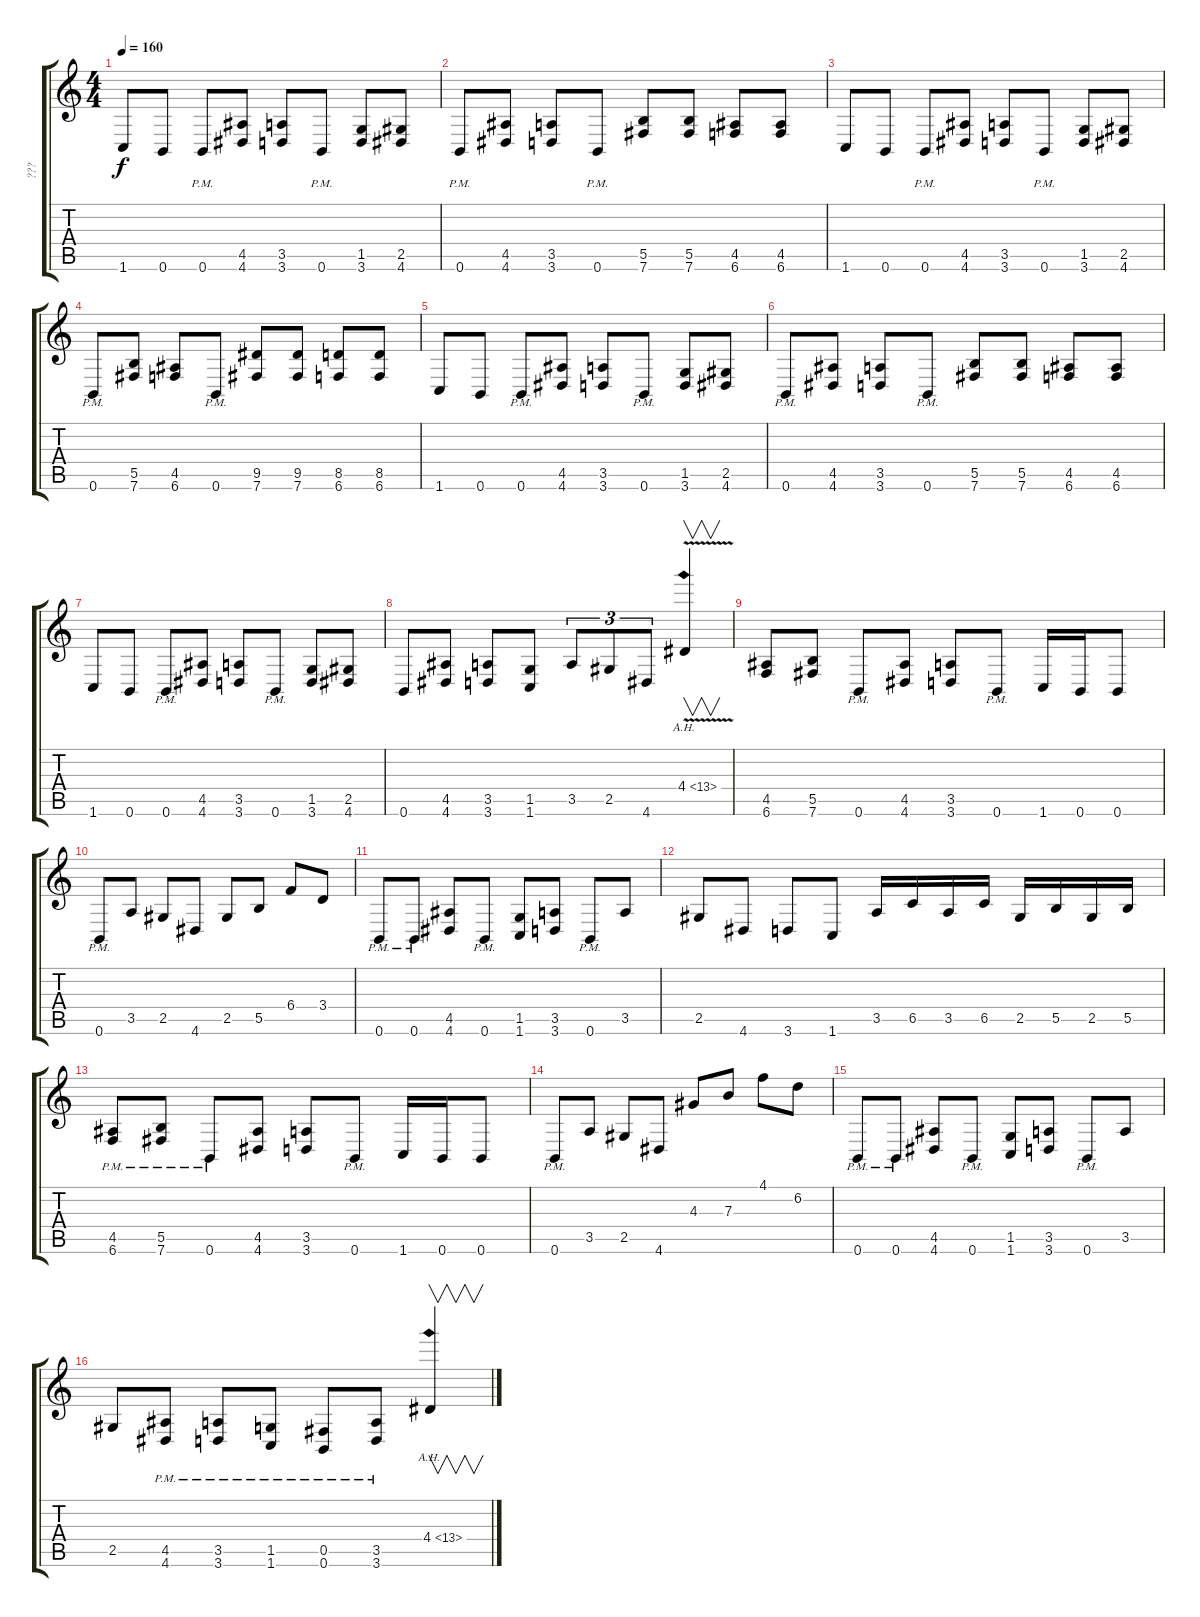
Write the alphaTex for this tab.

\track ("???" "???") {instrument distortionguitar}
\staff {score tabs}
\tuning (Db4 Ab3 E3 B2 Gb2 B1) {hide}
\ts (4 4)
\tempo 160
\clef g2
\ks c
1.6.8{dy f} 0.6.8 0.6{pm}.8 (4.5 4.6).8 (3.5 3.6).8 0.6{pm}.8 (1.5 3.6).8 (2.5 4.6).8 |
0.6{pm}.8 (4.5 4.6).8 (3.5 3.6).8 0.6{pm}.8 (5.5 7.6).8 (5.5 7.6).8 (4.5 6.6).8 (4.5 6.6).8 |
1.6.8 0.6.8 0.6{pm}.8 (4.5 4.6).8 (3.5 3.6).8 0.6{pm}.8 (1.5 3.6).8 (2.5 4.6).8 |
0.6{pm}.8 (5.5 7.6).8 (4.5 6.6).8 0.6{pm}.8 (9.5 7.6).8 (9.5 7.6).8 (8.5 6.6).8 (8.5 6.6).8 |
1.6.8 0.6.8 0.6{pm}.8 (4.5 4.6).8 (3.5 3.6).8 0.6{pm}.8 (1.5 3.6).8 (2.5 4.6).8 |
0.6{pm}.8 (4.5 4.6).8 (3.5 3.6).8 0.6{pm}.8 (5.5 7.6).8 (5.5 7.6).8 (4.5 6.6).8 (4.5 6.6).8 |
1.6.8 0.6.8 0.6{pm}.8 (4.5 4.6).8 (3.5 3.6).8 0.6{pm}.8 (1.5 3.6).8 (2.5 4.6).8 |
0.6.8 (4.5 4.6).8 (3.5 3.6).8 (1.5 1.6).8 3.5.8{tu (3 2)} 2.5.8{tu (3 2)} 4.6.8{tu (3 2)} 4.4{ah 9 v}.4{v} |
(4.5 6.6).8 (5.5 7.6).8 0.6{pm}.8 (4.5 4.6).8 (3.5 3.6).8 0.6{pm}.8 1.6.16 0.6.16 0.6.8 |
0.6{pm}.8 3.5.8 2.5.8 4.6.8 2.5.8 5.5.8 6.4.8 3.4.8 |
0.6{pm}.8 0.6{pm}.8 (4.5 4.6).8 0.6{pm}.8 (1.5 1.6).8 (3.5 3.6).8 0.6{pm}.8 3.5.8 |
2.5.8 4.6.8 3.6.8 1.6.8 3.5.16 6.5.16 3.5.16 6.5.16 2.5.16 5.5.16 2.5.16 5.5.16 |
(4.5{pm} 6.6{pm}).8 (5.5{pm} 7.6{pm}).8 0.6{pm}.8 (4.5 4.6).8 (3.5 3.6).8 0.6{pm}.8 1.6.16 0.6.16 0.6.8 |
0.6{pm}.8 3.5.8 2.5.8 4.6.8 4.3.8 7.3.8 4.1.8 6.2.8 |
0.6{pm}.8 0.6{pm}.8 (4.5 4.6).8 0.6{pm}.8 (1.5 1.6).8 (3.5 3.6).8 0.6{pm}.8 3.5.8 |
2.5.8 (4.5{pm} 4.6{pm}).8 (3.5{pm} 3.6{pm}).8 (1.5{pm} 1.6{pm}).8 (0.5{pm} 0.6{pm}).8 (3.5{pm} 3.6{pm}).8 4.4{ah 9}.4{v}
